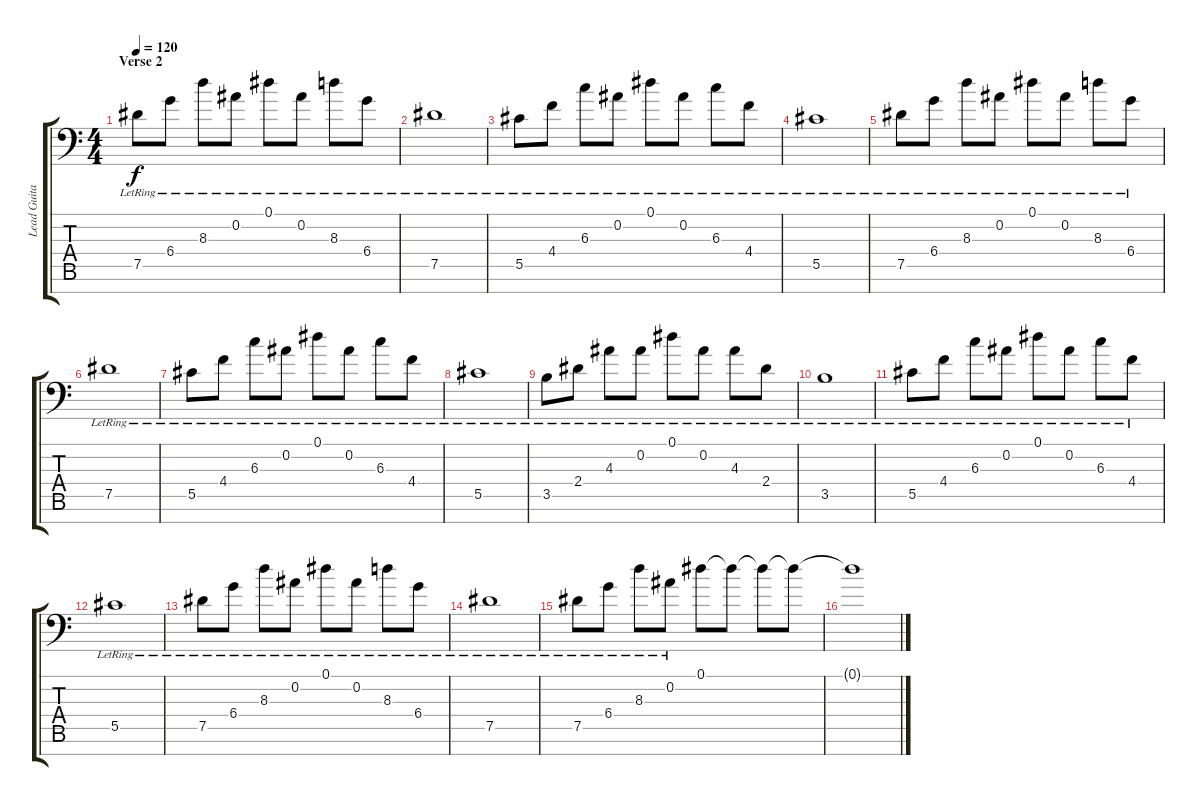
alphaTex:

\track ("Lead Guitar" "Lead Guita") {instrument electricguitarjazz}
\staff {score tabs}
\tuning (Eb4 Bb3 Gb3 Db3 Ab2 Eb2 Bb1) {hide}
\ts (4 4)
\section ("" "Verse 2")
\tempo 120
\clef f4
\ks c
7.5{lr}.8{dy f} 6.4{lr}.8 8.3{lr}.8 0.2{lr}.8 0.1{lr}.8 0.2{lr}.8 8.3{lr}.8 6.4{lr}.8 |
7.5{lr}.1 |
5.5{lr}.8 4.4{lr}.8 6.3{lr}.8 0.2{lr}.8 0.1{lr}.8 0.2{lr}.8 6.3{lr}.8 4.4{lr}.8 |
5.5{lr}.1 |
7.5{lr}.8 6.4{lr}.8 8.3{lr}.8 0.2{lr}.8 0.1{lr}.8 0.2{lr}.8 8.3{lr}.8 6.4{lr}.8 |
7.5{lr}.1 |
5.5{lr}.8 4.4{lr}.8 6.3{lr}.8 0.2{lr}.8 0.1{lr}.8 0.2{lr}.8 6.3{lr}.8 4.4{lr}.8 |
5.5{lr}.1 |
3.5{lr}.8 2.4{lr}.8 4.3{lr}.8 0.2{lr}.8 0.1{lr}.8 0.2{lr}.8 4.3{lr}.8 2.4{lr}.8 |
3.5{lr}.1 |
5.5{lr}.8 4.4{lr}.8 6.3{lr}.8 0.2{lr}.8 0.1{lr}.8 0.2{lr}.8 6.3{lr}.8 4.4{lr}.8 |
5.5{lr}.1 |
7.5{lr}.8 6.4{lr}.8 8.3{lr}.8 0.2{lr}.8 0.1{lr}.8 0.2{lr}.8 8.3{lr}.8 6.4{lr}.8 |
7.5{lr}.1 |
7.5{lr}.8 6.4{lr}.8 8.3{lr}.8 0.2{lr}.8 0.1.8 0.1{t}.8 0.1{t}.8 0.1{t}.8 |
0.1{t}.1
